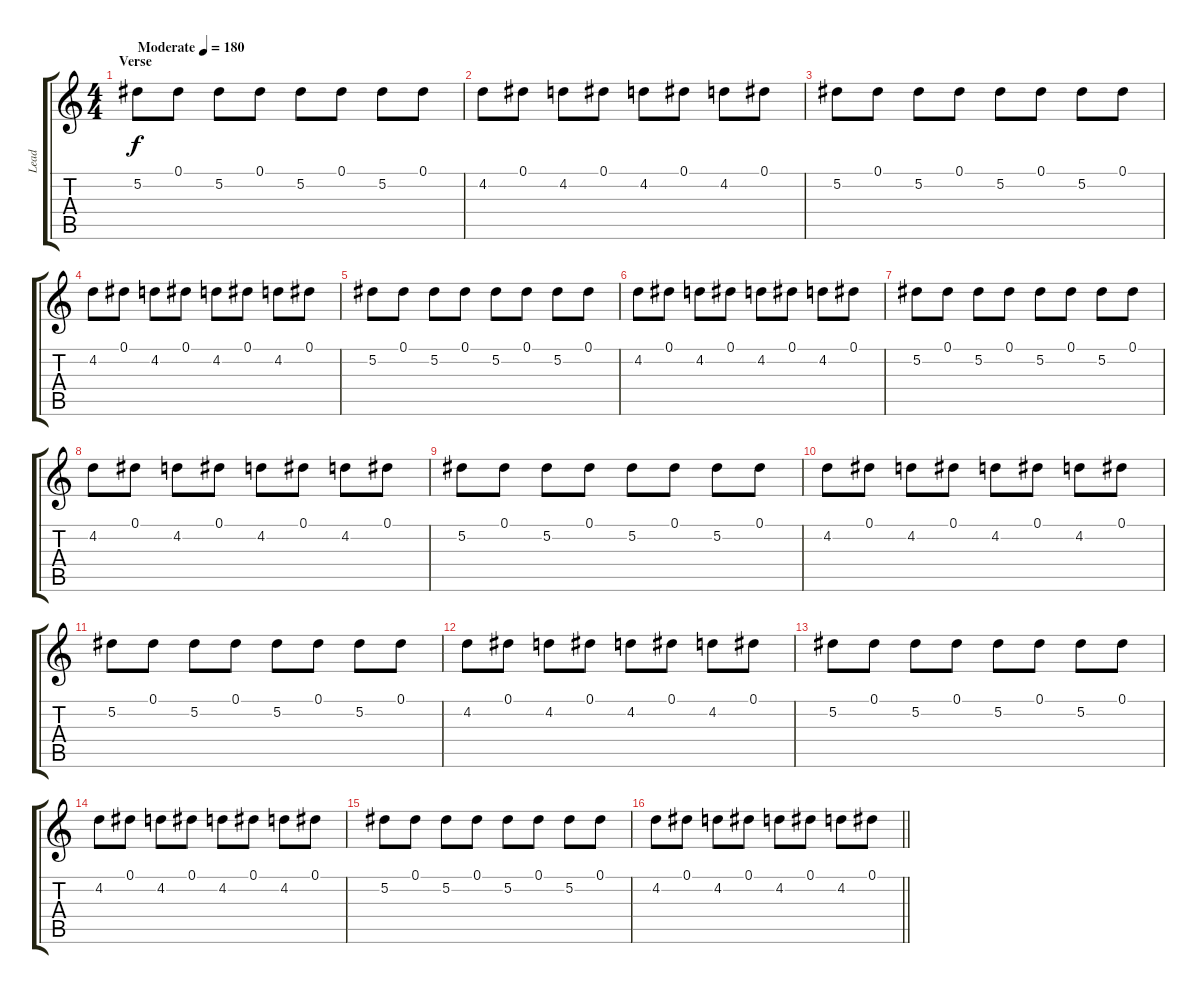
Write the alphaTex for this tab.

\track ("Lead" "Lead") {instrument distortionguitar}
\staff {score tabs}
\tuning (Eb4 Bb3 Gb3 Db3 Ab2 Eb2) {hide}
\ts (4 4)
\section ("" "Verse")
\tempo (180 "Moderate")
\clef g2
\ks c
5.2.8{dy f instrument distortionguitar} 0.1.8 5.2.8 0.1.8 5.2.8 0.1.8 5.2.8 0.1.8 |
4.2.8 0.1.8 4.2.8 0.1.8 4.2.8 0.1.8 4.2.8 0.1.8 |
5.2.8 0.1.8 5.2.8 0.1.8 5.2.8 0.1.8 5.2.8 0.1.8 |
4.2.8 0.1.8 4.2.8 0.1.8 4.2.8 0.1.8 4.2.8 0.1.8 |
5.2.8 0.1.8 5.2.8 0.1.8 5.2.8 0.1.8 5.2.8 0.1.8 |
4.2.8 0.1.8 4.2.8 0.1.8 4.2.8 0.1.8 4.2.8 0.1.8 |
5.2.8 0.1.8 5.2.8 0.1.8 5.2.8 0.1.8 5.2.8 0.1.8 |
4.2.8 0.1.8 4.2.8 0.1.8 4.2.8 0.1.8 4.2.8 0.1.8 |
5.2.8 0.1.8 5.2.8 0.1.8 5.2.8 0.1.8 5.2.8 0.1.8 |
4.2.8 0.1.8 4.2.8 0.1.8 4.2.8 0.1.8 4.2.8 0.1.8 |
5.2.8 0.1.8 5.2.8 0.1.8 5.2.8 0.1.8 5.2.8 0.1.8 |
4.2.8 0.1.8 4.2.8 0.1.8 4.2.8 0.1.8 4.2.8 0.1.8 |
5.2.8 0.1.8 5.2.8 0.1.8 5.2.8 0.1.8 5.2.8 0.1.8 |
4.2.8 0.1.8 4.2.8 0.1.8 4.2.8 0.1.8 4.2.8 0.1.8 |
5.2.8 0.1.8 5.2.8 0.1.8 5.2.8 0.1.8 5.2.8 0.1.8 |
\barLineRight lightlight
4.2.8 0.1.8 4.2.8 0.1.8 4.2.8 0.1.8 4.2.8 0.1.8
